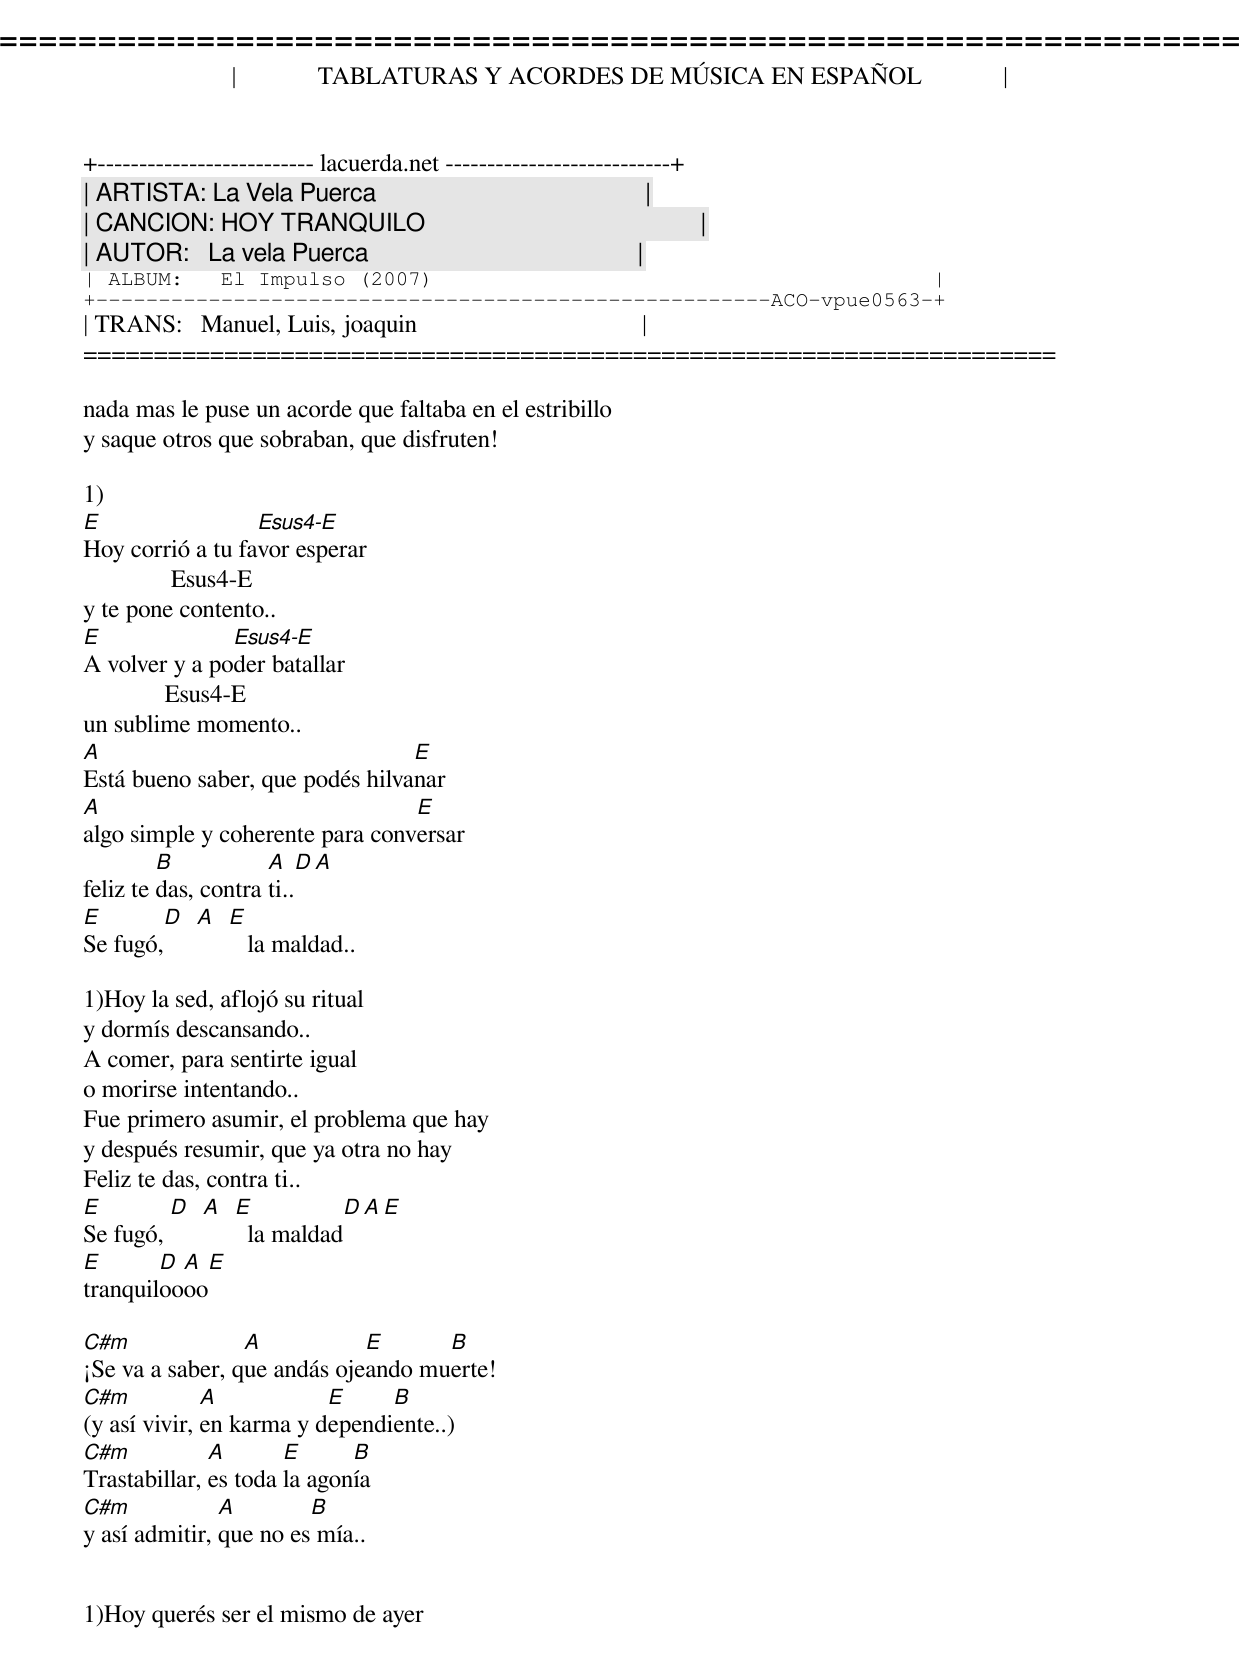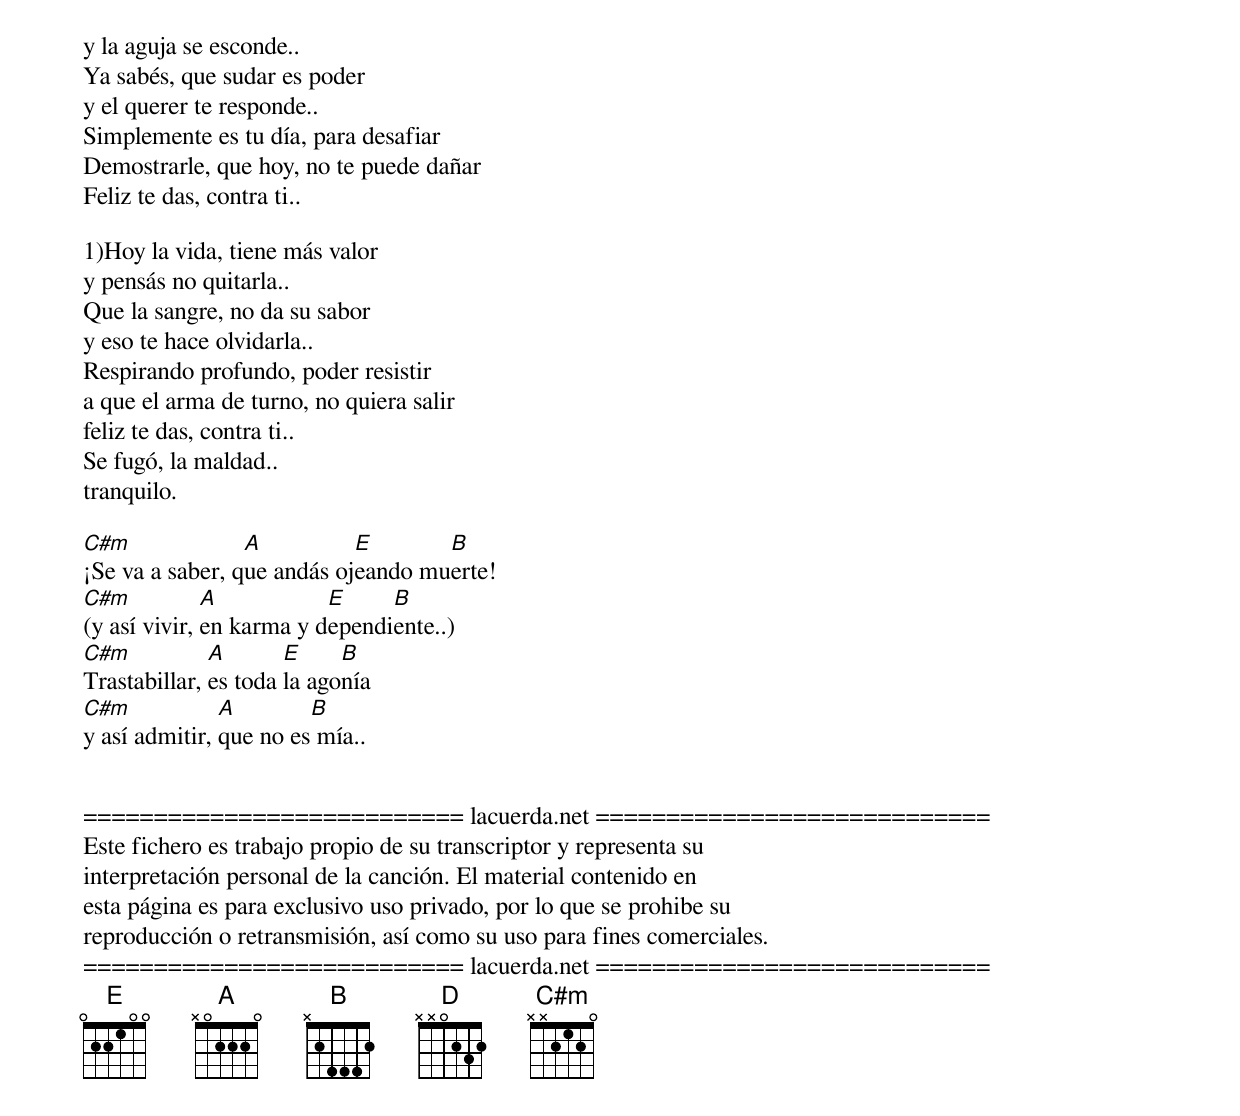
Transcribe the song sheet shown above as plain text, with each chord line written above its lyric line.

=====================================================================
|             TABLATURAS Y ACORDES DE MÚSICA EN ESPAÑOL             |
+-------------------------- lacuerda.net ---------------------------+
| ARTISTA: La Vela Puerca                                           |
| CANCION: HOY TRANQUILO                                            |
| AUTOR:   La vela Puerca                                           |
| ALBUM:   El Impulso (2007)                                        |
+------------------------------------------------------ACO-vpue0563-+
| TRANS:   Manuel, Luis, joaquin                                    |
=====================================================================

nada mas le puse un acorde que faltaba en el estribillo
y saque otros que sobraban, que disfruten!

1)
E                 Esus4-E
Hoy corrió a tu favor esperar
              Esus4-E
y te pone contento..
E              Esus4-E
A volver y a poder batallar
             Esus4-E
un sublime momento..
A                                E
Está bueno saber, que podés hilvanar
A                                E
algo simple y coherente para conversar
         B           A   D A
feliz te das, contra ti..
E       D A E
Se fugó,       la maldad..

1)Hoy la sed, aflojó su ritual
y dormís descansando..
A comer, para sentirte igual
o morirse intentando..
Fue primero asumir, el problema que hay
y después resumir, que ya otra no hay
Feliz te das, contra ti..
E        D A E          D A E
Se fugó,       la maldad
E       D A E
tranquiloooo

C#m              A           E      B
¡Se va a saber, que andás ojeando muerte!
C#m           A           E     B
(y así vivir, en karma y dependiente..)
C#m           A       E      B
Trastabillar, es toda la agonía
C#m            A        B
y así admitir, que no es mía..


1)Hoy querés ser el mismo de ayer
y la aguja se esconde..
Ya sabés, que sudar es poder
y el querer te responde..
Simplemente es tu día, para desafiar
Demostrarle, que hoy, no te puede dañar
Feliz te das, contra ti..

1)Hoy la vida, tiene más valor
y pensás no quitarla..
Que la sangre, no da su sabor
y eso te hace olvidarla..
Respirando profundo, poder resistir
a que el arma de turno, no quiera salir
feliz te das, contra ti..
Se fugó, la maldad..
tranquilo.

C#m              A          E       B
¡Se va a saber, que andás ojeando muerte!
C#m           A           E     B
(y así vivir, en karma y dependiente..)
C#m           A       E     B
Trastabillar, es toda la agonía
C#m            A        B
y así admitir, que no es mía..


=========================== lacuerda.net ============================
Este fichero es trabajo propio de su transcriptor y representa su
interpretación personal de la canción. El material contenido en
esta página es para exclusivo uso privado, por lo que se prohibe su
reproducción o retransmisión, así como su uso para fines comerciales.
=========================== lacuerda.net ============================
